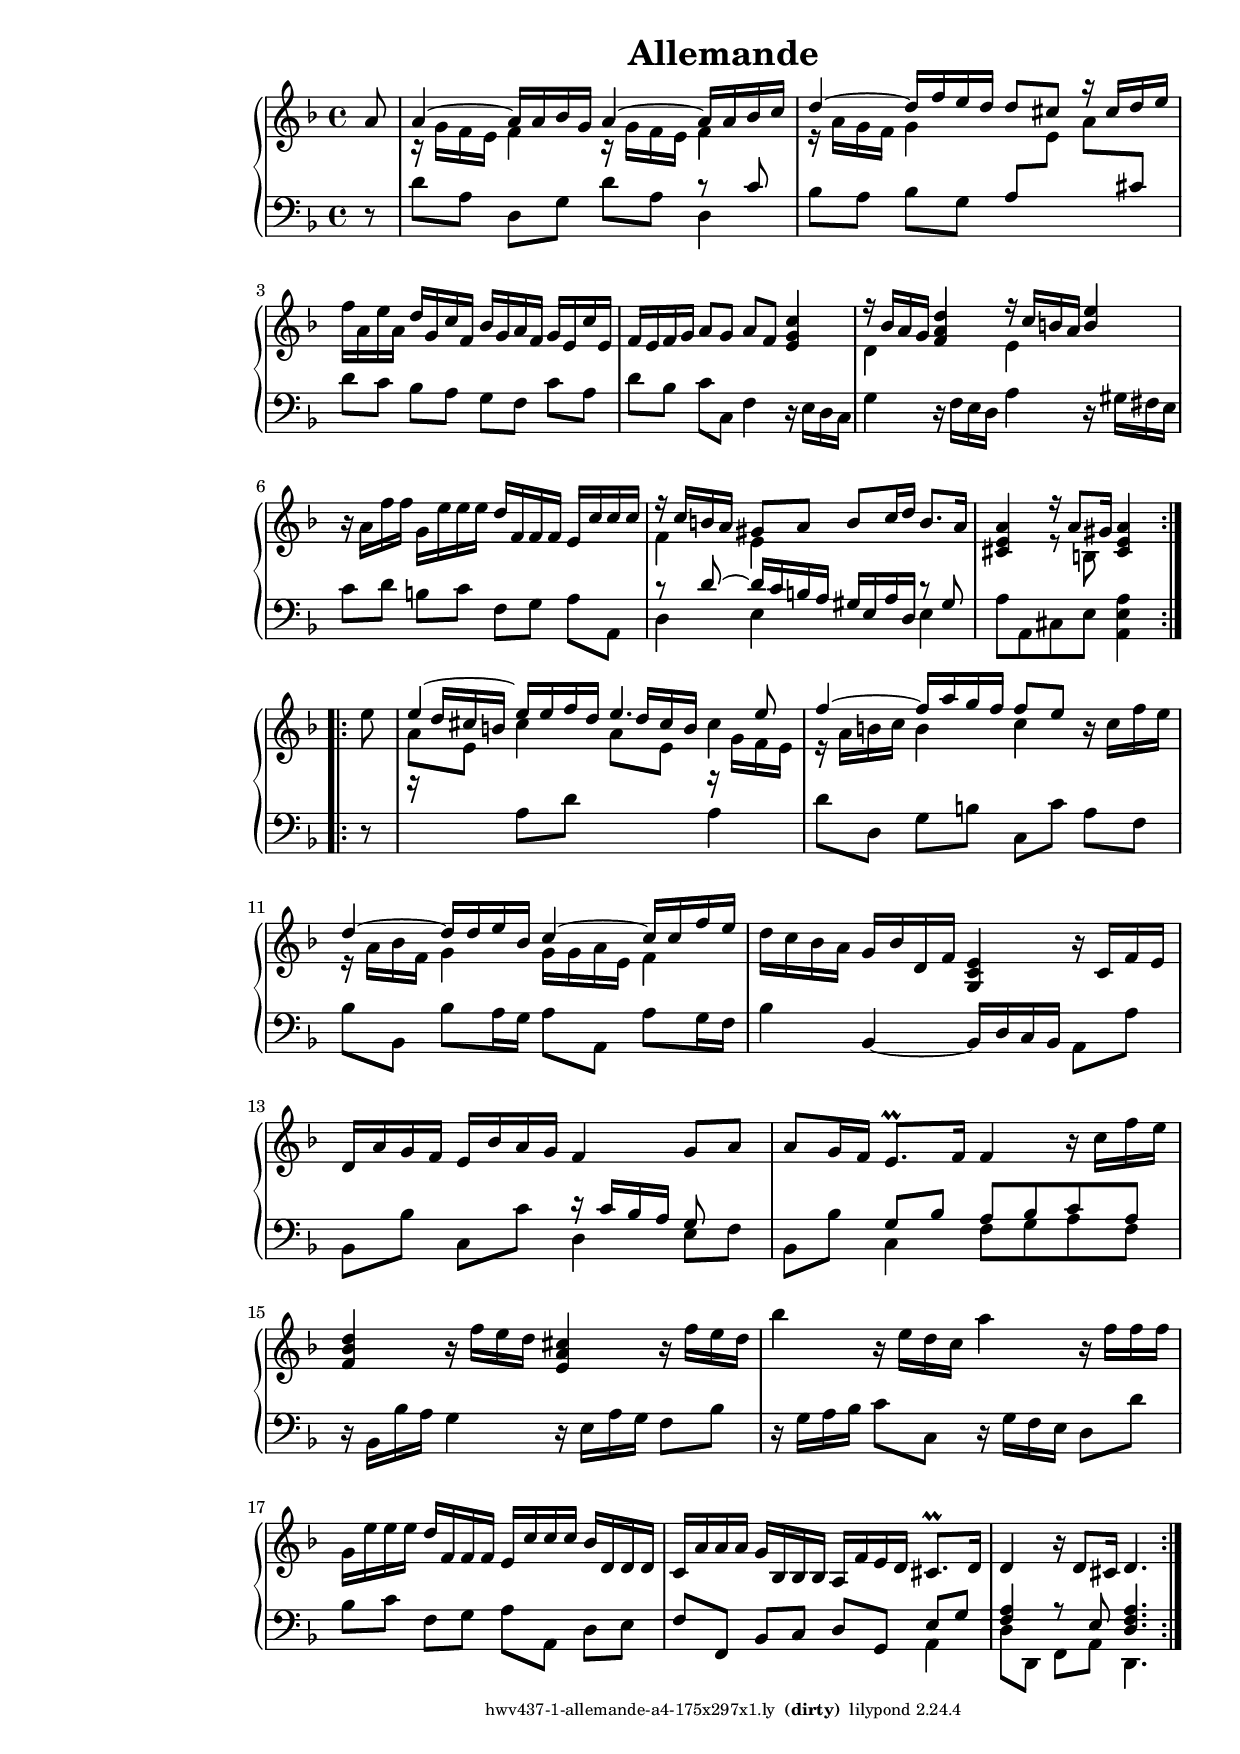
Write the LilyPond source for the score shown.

\version "2.19.20"

\include "../../include/general.ily"
\include "../../include/a4-175x297.ily"

#(set-global-staff-size 19)

breaks = { }
%\version "2.18.2"

\header {
  title = "Allemande"
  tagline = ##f
}

global = {
  \key d \minor
  \time 4/4
}

right = \relative c'' {
  \global

  \partial 8
  \repeat volta 2 {
    a8
    <<{ a4 ~ a16 a bes g a4 ~ a16 a bes c } \\ { r16 g f e f4 r16 g f e f4 }>>
    <<{ d'4 ~ d16 f e d d8 cis r16 cis d e } \\ { r16 a, g f g4 }>>
    f'16 a, e' a, d g, c f, bes g a f g e c' e,
    f e f g a8 g a f <e g c>4

    <<{ r16 bes' a g <f a d>4 r16 c' b a <b e>4 } \\ { d,4 s e s }>>
    r16 a f' f g, e' e e d f, f f e c' c c
    <<{ r16 c b a gis8 a b c16 d b8. a16 } \\ { f4 e }>>
    <a e cis>4 <<{ r16 a8 gis16 } \\ { r8 b, }>> <cis e a>4 s8
  }
  
  \repeat volta 2 {
    e'8
    <<{\shape #'((0 . 2.5) (0 . 2.5) (0 . 2.5) (0 . 2.5)) Tie 
        e4 ~ e16 e f d e4. e8 } \\ 
      { r16 \stemUp d cis b \stemDown cis4 s16 \stemUp d16 cis b \stemDown cis4 }
      \new Voice { \voiceFour s4 s4 s4 r16 g f e }
    >>

    <<{ f'4 ~ f16 a g f f8[ e] } \\ { r16 a, b c b4 c }>> r16 c f e
    <<{ d4 ~ d16 d e bes c4 ~ c16 c f e } \\ { r16 a, bes f g4 g16 g a e f4 }>>
    d'16 c bes a g bes d, f <e c g>4 r16 c f e
    d a' g f e bes' a g f4 g8 a
    a g16 f e8.\prall f16 f4 r16 c' f e

    <f, bes d>4 r16 f' e d <e, a cis>4 r16 f' e d
    bes'4 r16 e, d c a'4 r16 f f f
    g, e' e e d f, f f e c' c c bes d, d d 
    c a' a a g bes, bes bes a f' e d cis8.\prall d16
    d4 r16 d8 cis16 d4.
  }
}
 
left = \relative c' {
  \global

  \partial 8
  \repeat volta 2 {
    r8
    d[ a] d,[ g] d'[ a] <<{ r8 c } \\ { d,4 }>>
    bes'8[ a] bes[ g] a[ \change Staff="right" e'] a[ \change Staff="left" cis,]
    d[ c] bes[ a] g[ f] c'[ a]
    d[ bes] c[ c,] f4 r16 e d c

    g'4 r16 f e d a'4 r16 gis fis e
    c'8[ d] b[ c] f,[ g] a[ a,]
    <<{ r8 d' ~ d16 c b a gis e a d, r8 gis } \\ { d4 e s e }>>
    a8 a, cis e <a e a,>4 s8
  }

  \repeat volta 2 {
    r8
    \change Staff="right" \voiceTwo a'[ e] 
    \change Staff="left" \oneVoice a,[ d] 
    \change Staff="right" \voiceTwo a'[ e] 
    \change Staff="left" \oneVoice a,4

    d8[ d,] g[ b] c,[ c'] a[ f]
    bes bes, bes' a16 g a8 a, a' g16 f 
    bes4 bes, ~ bes16 d c bes a8 a'
    bes,[ bes'] c,[ c'] <<{ r16 c bes a g8 } \\ { d4 e8 f }>>
    bes, bes' <<{ g bes a bes c a } \\ { c,4 f8 g a f }>>

    r16 bes, bes' a g4 r16 e a g f8 bes
    r16 g a bes c8 c, r16 g' f e d8 d'
    bes[ c] f,[ g] a[ a,] d[ e]
    f[ f,] bes[ c] d[ g,] <<{ e'8 g } \\ { a,4 }>>
    <<{ <f' a>4 r8 e <d f a>4. } \\ { d8[ d,] f[ a] d,4. }>>
  }
}

\score {
  \new PianoStaff <<
    \new Staff = "right" {
      << 
        %\breaks
        \right
      >>
    }
    \new Staff = "left" { 
      <<
        %\breaks
        \clef bass \left 
      >>
    }
  >>
  \layout { indent = 0 }
}

